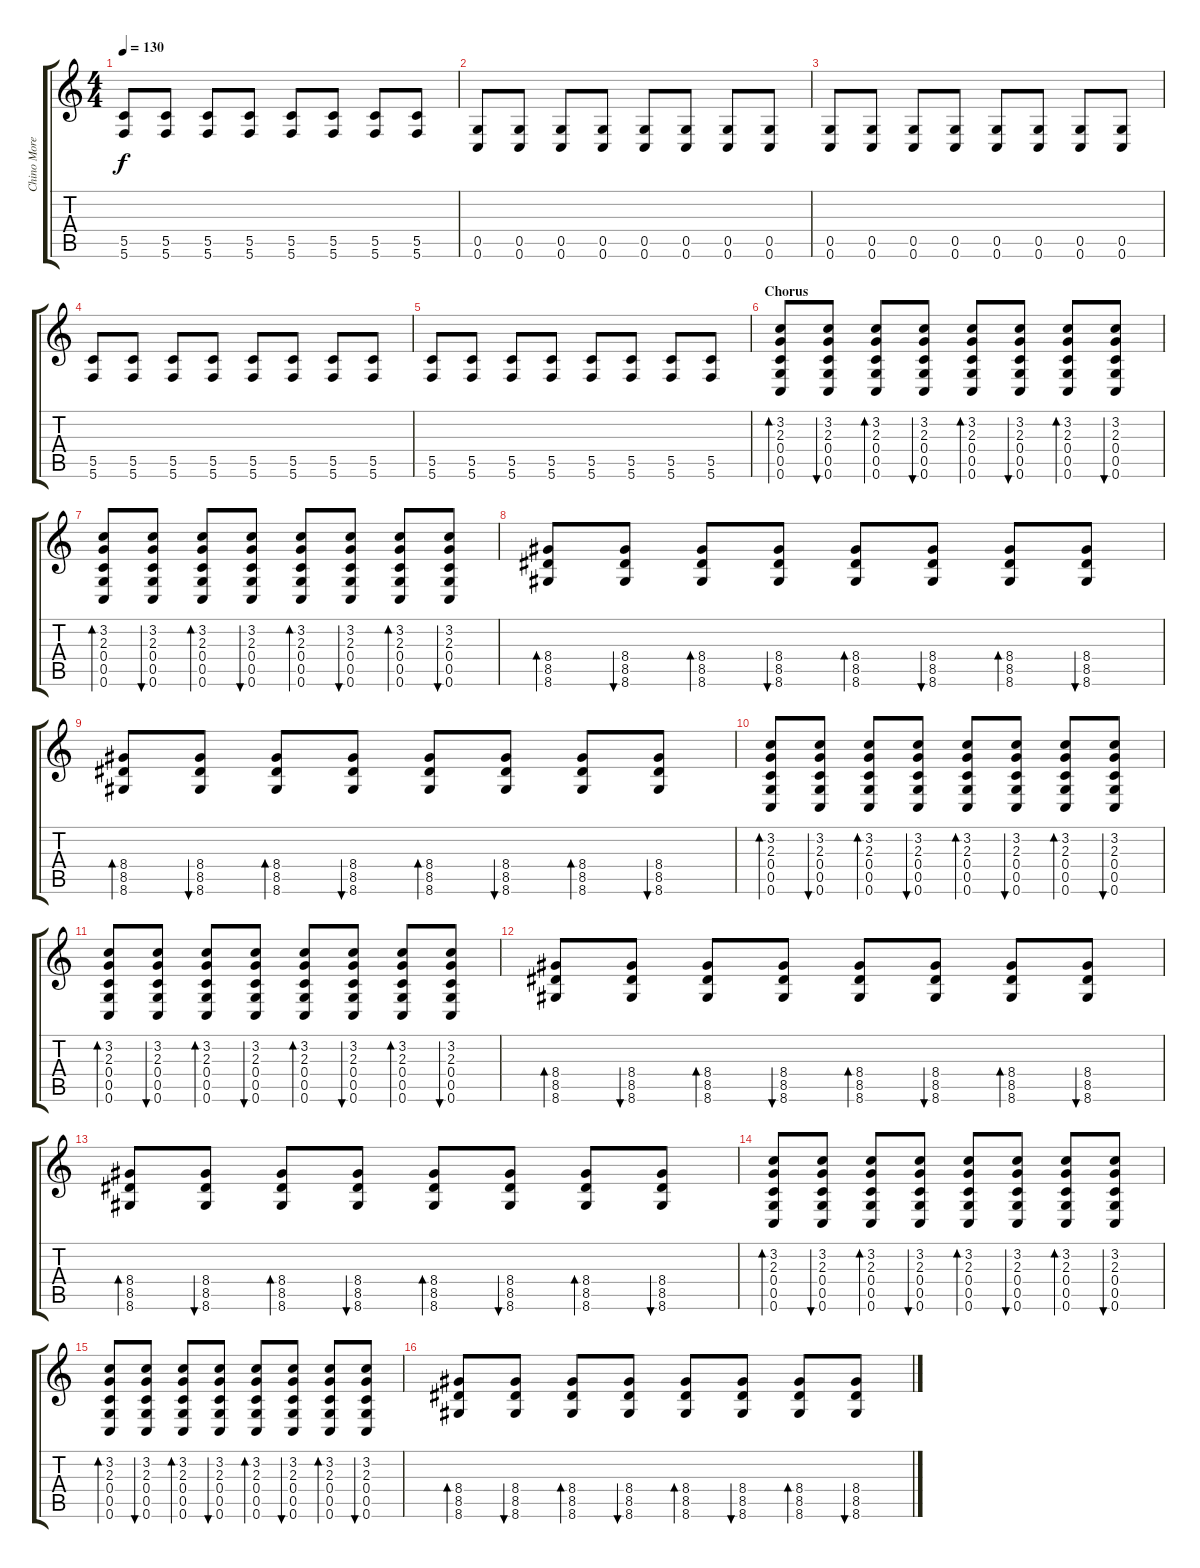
\track ("Chino Moreno" "Chino More") {instrument acousticguitarsteel}
\staff {score tabs}
\tuning (D4 A3 F3 C3 G2 C2) {hide}
\ts (4 4)
\tempo 130
\clef g2
\ks c
(5.5 5.6).8{dy f} (5.5 5.6).8 (5.5 5.6).8 (5.5 5.6).8 (5.5 5.6).8 (5.5 5.6).8 (5.5 5.6).8 (5.5 5.6).8 |
(0.5 0.6).8 (0.5 0.6).8 (0.5 0.6).8 (0.5 0.6).8 (0.5 0.6).8 (0.5 0.6).8 (0.5 0.6).8 (0.5 0.6).8 |
(0.5 0.6).8 (0.5 0.6).8 (0.5 0.6).8 (0.5 0.6).8 (0.5 0.6).8 (0.5 0.6).8 (0.5 0.6).8 (0.5 0.6).8 |
(5.5 5.6).8 (5.5 5.6).8 (5.5 5.6).8 (5.5 5.6).8 (5.5 5.6).8 (5.5 5.6).8 (5.5 5.6).8 (5.5 5.6).8 |
(5.5 5.6).8 (5.5 5.6).8 (5.5 5.6).8 (5.5 5.6).8 (5.5 5.6).8 (5.5 5.6).8 (5.5 5.6).8 (5.5 5.6).8 |
\section ("" "Chorus")
(3.2 2.3 0.4 0.5 0.6).8{bd 60} (3.2 2.3 0.4 0.5 0.6).8{bu 60} (3.2 2.3 0.4 0.5 0.6).8{bd 60} (3.2 2.3 0.4 0.5 0.6).8{bu 60} (3.2 2.3 0.4 0.5 0.6).8{bd 60} (3.2 2.3 0.4 0.5 0.6).8{bu 60} (3.2 2.3 0.4 0.5 0.6).8{bd 60} (3.2 2.3 0.4 0.5 0.6).8{bu 60} |
(3.2 2.3 0.4 0.5 0.6).8{bd 60} (3.2 2.3 0.4 0.5 0.6).8{bu 60} (3.2 2.3 0.4 0.5 0.6).8{bd 60} (3.2 2.3 0.4 0.5 0.6).8{bu 60} (3.2 2.3 0.4 0.5 0.6).8{bd 60} (3.2 2.3 0.4 0.5 0.6).8{bu 60} (3.2 2.3 0.4 0.5 0.6).8{bd 60} (3.2 2.3 0.4 0.5 0.6).8{bu 60} |
(8.4 8.5 8.6).8{bd 60} (8.4 8.5 8.6).8{bu 60} (8.4 8.5 8.6).8{bd 60} (8.4 8.5 8.6).8{bu 60} (8.4 8.5 8.6).8{bd 60} (8.4 8.5 8.6).8{bu 60} (8.4 8.5 8.6).8{bd 60} (8.4 8.5 8.6).8{bu 60} |
(8.4 8.5 8.6).8{bd 60} (8.4 8.5 8.6).8{bu 60} (8.4 8.5 8.6).8{bd 60} (8.4 8.5 8.6).8{bu 60} (8.4 8.5 8.6).8{bd 60} (8.4 8.5 8.6).8{bu 60} (8.4 8.5 8.6).8{bd 60} (8.4 8.5 8.6).8{bu 60} |
(3.2 2.3 0.4 0.5 0.6).8{bd 60} (3.2 2.3 0.4 0.5 0.6).8{bu 60} (3.2 2.3 0.4 0.5 0.6).8{bd 60} (3.2 2.3 0.4 0.5 0.6).8{bu 60} (3.2 2.3 0.4 0.5 0.6).8{bd 60} (3.2 2.3 0.4 0.5 0.6).8{bu 60} (3.2 2.3 0.4 0.5 0.6).8{bd 60} (3.2 2.3 0.4 0.5 0.6).8{bu 60} |
(3.2 2.3 0.4 0.5 0.6).8{bd 60} (3.2 2.3 0.4 0.5 0.6).8{bu 60} (3.2 2.3 0.4 0.5 0.6).8{bd 60} (3.2 2.3 0.4 0.5 0.6).8{bu 60} (3.2 2.3 0.4 0.5 0.6).8{bd 60} (3.2 2.3 0.4 0.5 0.6).8{bu 60} (3.2 2.3 0.4 0.5 0.6).8{bd 60} (3.2 2.3 0.4 0.5 0.6).8{bu 60} |
(8.4 8.5 8.6).8{bd 60} (8.4 8.5 8.6).8{bu 60} (8.4 8.5 8.6).8{bd 60} (8.4 8.5 8.6).8{bu 60} (8.4 8.5 8.6).8{bd 60} (8.4 8.5 8.6).8{bu 60} (8.4 8.5 8.6).8{bd 60} (8.4 8.5 8.6).8{bu 60} |
(8.4 8.5 8.6).8{bd 60} (8.4 8.5 8.6).8{bu 60} (8.4 8.5 8.6).8{bd 60} (8.4 8.5 8.6).8{bu 60} (8.4 8.5 8.6).8{bd 60} (8.4 8.5 8.6).8{bu 60} (8.4 8.5 8.6).8{bd 60} (8.4 8.5 8.6).8{bu 60} |
(3.2 2.3 0.4 0.5 0.6).8{bd 60} (3.2 2.3 0.4 0.5 0.6).8{bu 60} (3.2 2.3 0.4 0.5 0.6).8{bd 60} (3.2 2.3 0.4 0.5 0.6).8{bu 60} (3.2 2.3 0.4 0.5 0.6).8{bd 60} (3.2 2.3 0.4 0.5 0.6).8{bu 60} (3.2 2.3 0.4 0.5 0.6).8{bd 60} (3.2 2.3 0.4 0.5 0.6).8{bu 60} |
(3.2 2.3 0.4 0.5 0.6).8{bd 60} (3.2 2.3 0.4 0.5 0.6).8{bu 60} (3.2 2.3 0.4 0.5 0.6).8{bd 60} (3.2 2.3 0.4 0.5 0.6).8{bu 60} (3.2 2.3 0.4 0.5 0.6).8{bd 60} (3.2 2.3 0.4 0.5 0.6).8{bu 60} (3.2 2.3 0.4 0.5 0.6).8{bd 60} (3.2 2.3 0.4 0.5 0.6).8{bu 60} |
(8.4 8.5 8.6).8{bd 60} (8.4 8.5 8.6).8{bu 60} (8.4 8.5 8.6).8{bd 60} (8.4 8.5 8.6).8{bu 60} (8.4 8.5 8.6).8{bd 60} (8.4 8.5 8.6).8{bu 60} (8.4 8.5 8.6).8{bd 60} (8.4 8.5 8.6).8{bu 60}
